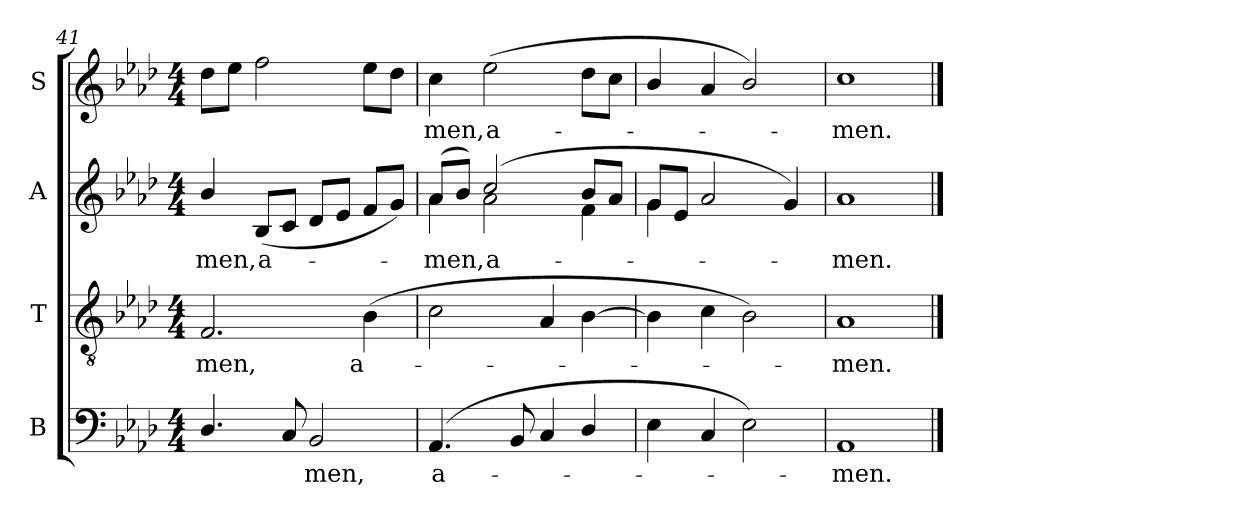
**kern	**text	**kern	**text	**kern	**text	**kern	**text
*part4	*part4	*part3	*part3	*part2	*part2	*part1	*part1
*staff4	*staff4	*staff3	*staff3	*staff2	*staff2	*staff1	*staff1
*I"B	*	*I"T	*	*I"A	*	*I"S	*
*I'B.	*	*I'T.	*	*I'A.	*	*I'S.	*
!!LO:LB:g=z
*clefF4	*	*clefGv2	*	*clefG2	*	*clefG2	*
*	*	*ITrd7c12	*	*	*	*	*
*k[b-e-a-d-]	*	*k[b-e-a-d-]	*	*k[b-e-a-d-]	*	*k[b-e-a-d-]	*
*A-:	*	*A-:	*	*A-:	*	*A-:	*
*M4/4	*	*M4/4	*	*M4/4	*	*M4/4	*
=41	=41	=41	=41	=41	=41	=41	=41
!	!	!	!LO:LY:b:color=#000000	!	!	!	!
!	!	!	!	!	!LO:LY:b:color=#000000	!	!
4.D-i/	.	2.FFi/	-men,	4b-i/	-men,	8dd-i\L	.
.	.	.	.	.	.	8ee-i\J	.
!	!	!	!	!	!LO:LY:b:color=#000000	!	!
.	.	.	.	(8B-i/L	a-	2ffi\	.
8Ci/	.	.	.	8ci/J	.	.	.
!	!LO:LY:b:color=#000000	!	!	!	!	!	!
2BB-i/	-men,	.	.	8d-i/L	.	.	.
.	.	.	.	8e-i/J	.	.	.
!	!	!	!LO:LY:b:color=#000000	!	!	!	!
.	.	(4BB-i\	a-	8fi/L	.	8ee-i\L	.
.	.	.	.	8gi/J)	.	8dd-i\J	.
=42	=42	=42	=42	=42	=42	=42	=42
!	!LO:LY:b:color=#000000	!	!	!	!	!	!
!	!	!	!	!	!LO:LY:b:color=#000000	!	!
*	*	*	*	*^	*	*	*
!	!	!	!	!	!	!	!	!LO:LY:b:color=#000000
(4.AA-i/	a-	2Ci\	.	(8a-i/L	4a-i\	-men,	4cci\	-men,
.	.	.	.	8b-i/J)	.	.	.	.
!	!	!	!	!	!	!LO:LY:b:color=#000000	!	!
!	!	!	!	!	!	!	!	!LO:LY:b:color=#000000
.	.	.	.	(2cci/	2a-i\	a-	(2ee-i\	a-
8BB-i/	.	.	.	.	.	.	.	.
4Ci/	.	4AA-i/	.	.	.	.	.	.
4D-i/	.	[4BB-i\	.	8b-i/L	4fi\	.	8dd-i\L	.
.	.	.	.	8a-i/J	.	.	8cci\J	.
=43	=43	=43	=43	=43	=43	=43	=43	=43
4E-i\	.	4BB-i\]	.	8gi/L	4gi\	.	4b-i/	.
.	.	.	.	8e-i/J	.	.	.	.
4Ci/	.	4Ci\	.	2a-i/	2.ryy	.	4a-i/	.
2E-i\)	.	2BB-i\)	.	.	.	.	2b-i/)	.
.	.	.	.	4gi/)	.	.	.	.
*	*	*	*	*v	*v	*	*	*
=44	=44	=44	=44	=44	=44	=44	=44
!	!LO:LY:b:color=#000000	!	!	!	!	!	!
!	!	!	!LO:LY:b:color=#000000	!	!	!	!
!	!	!	!	!	!LO:LY:b:color=#000000	!	!
!	!	!	!	!	!	!	!LO:LY:b:color=#000000
1AA-i	-men.	1AA-i	-men.	1a-i	-men.	1cci	-men.
==	==	==	==	==	==	==	==
*-	*-	*-	*-	*-	*-	*-	*-
